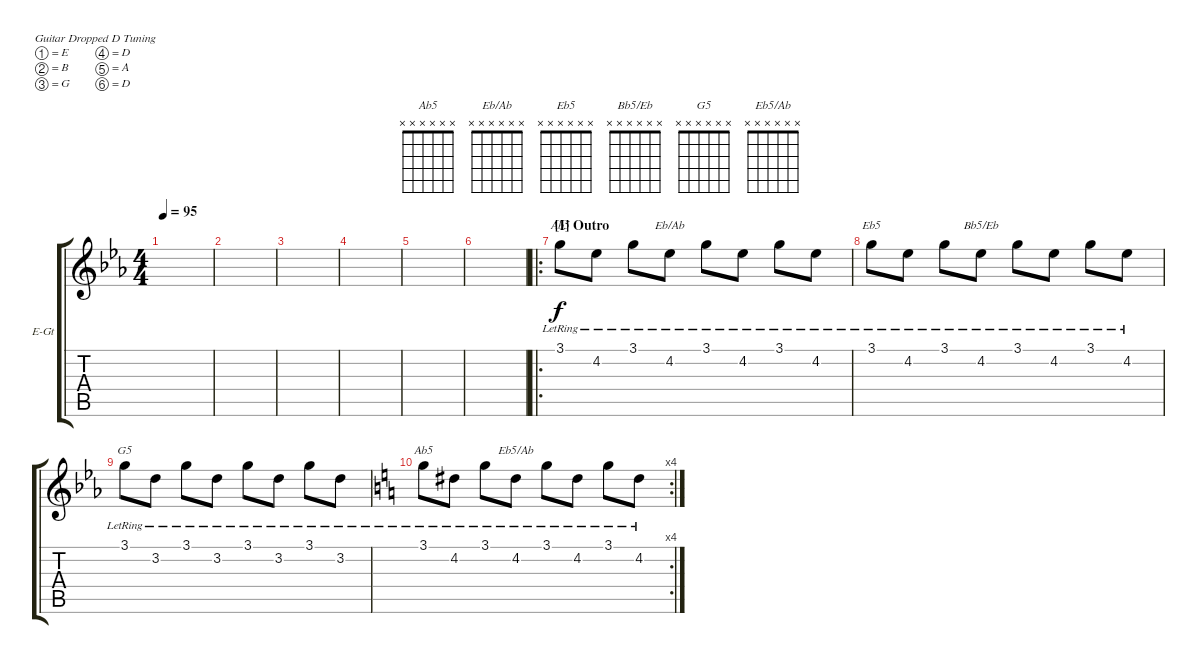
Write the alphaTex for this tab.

\bracketExtendMode groupsimilarinstruments
\firstSystemTrackNameOrientation horizontal
\otherSystemsTrackNameOrientation horizontal
\track ("Gtr 1" "E-Gt") {instrument acousticgrandpiano}
\staff {score tabs}
\tuning (E4 B3 G3 D3 A2 D2)
\displaytranspose 12
\chord ("Ab5" x x x x x x)
\chord ("Eb/Ab" x x x x x x)
\chord ("Eb5" x x x x x x)
\chord ("Bb5/Eb" x x x x x x)
\chord ("G5" x x x x x x)
\chord ("Eb5/Ab" x x x x x x)
\ts (4 4)
\tempo 95
\clef g2
\ks eb
|
|
|
|
|
\section ("" "")
|
\ro
\section ("I" "Outro")
3.1{lr}.8{ch "Ab5"} 4.2{lr}.8 3.1{lr}.8 4.2{lr}.8{ch "Eb/Ab"} 3.1{lr}.8 4.2{lr}.8 3.1{lr}.8 4.2{lr}.8 |
3.1{lr}.8{ch "Eb5"} 4.2{lr}.8 3.1{lr}.8 4.2{lr}.8{ch "Bb5/Eb"} 3.1{lr}.8 4.2{lr}.8 3.1{lr}.8 4.2{lr}.8 |
3.1{lr}.8{ch "G5"} 3.2{lr}.8 3.1{lr}.8 3.2{lr}.8 3.1{lr}.8 3.2{lr}.8 3.1{lr}.8 3.2{lr}.8 |
\rc 4
\ks aminor
3.1{lr}.8{ch "Ab5"} 4.2{lr}.8 3.1{lr}.8 4.2{lr}.8{ch "Eb5/Ab"} 3.1{lr}.8 4.2{lr}.8 3.1{lr}.8 4.2{lr}.8
